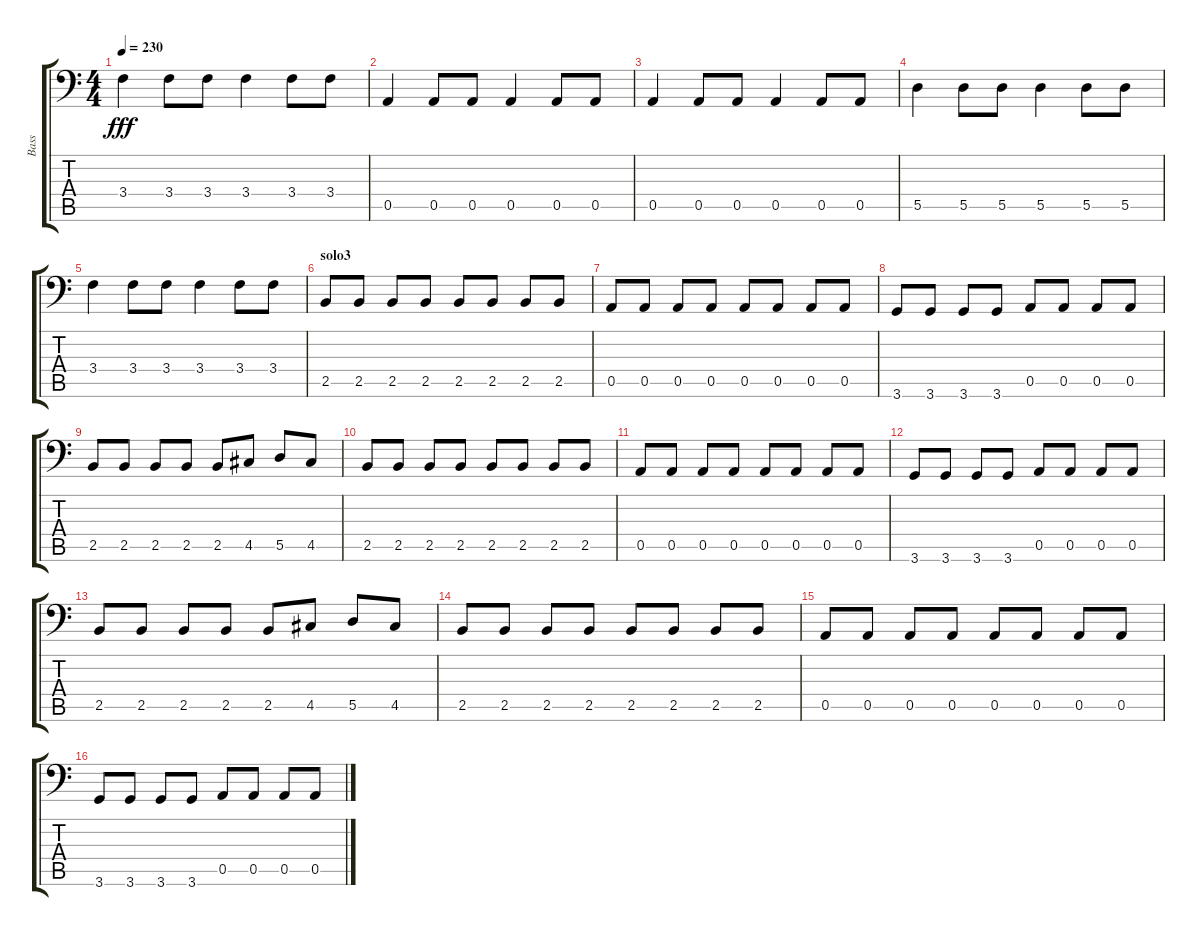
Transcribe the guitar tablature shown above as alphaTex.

\track ("Bass" "Bass") {instrument electricbassfinger}
\staff {score tabs}
\tuning (E3 B2 G2 D2 A1 E1) {hide}
\ts (4 4)
\tempo 230
\clef f4
\ks c
3.4.4{dy fff} 3.4.8 3.4.8 3.4.4 3.4.8 3.4.8 |
0.5.4 0.5.8 0.5.8 0.5.4 0.5.8 0.5.8 |
0.5.4 0.5.8 0.5.8 0.5.4 0.5.8 0.5.8 |
5.5.4 5.5.8 5.5.8 5.5.4 5.5.8 5.5.8 |
3.4.4 3.4.8 3.4.8 3.4.4 3.4.8 3.4.8 |
\section ("" "solo3")
2.5.8 2.5.8 2.5.8 2.5.8 2.5.8 2.5.8 2.5.8 2.5.8 |
0.5.8 0.5.8 0.5.8 0.5.8 0.5.8 0.5.8 0.5.8 0.5.8 |
3.6.8 3.6.8 3.6.8 3.6.8 0.5.8 0.5.8 0.5.8 0.5.8 |
2.5.8 2.5.8 2.5.8 2.5.8 2.5.8 4.5.8 5.5.8 4.5.8 |
2.5.8 2.5.8 2.5.8 2.5.8 2.5.8 2.5.8 2.5.8 2.5.8 |
0.5.8 0.5.8 0.5.8 0.5.8 0.5.8 0.5.8 0.5.8 0.5.8 |
3.6.8 3.6.8 3.6.8 3.6.8 0.5.8 0.5.8 0.5.8 0.5.8 |
2.5.8 2.5.8 2.5.8 2.5.8 2.5.8 4.5.8 5.5.8 4.5.8 |
2.5.8 2.5.8 2.5.8 2.5.8 2.5.8 2.5.8 2.5.8 2.5.8 |
0.5.8 0.5.8 0.5.8 0.5.8 0.5.8 0.5.8 0.5.8 0.5.8 |
3.6.8 3.6.8 3.6.8 3.6.8 0.5.8 0.5.8 0.5.8 0.5.8
